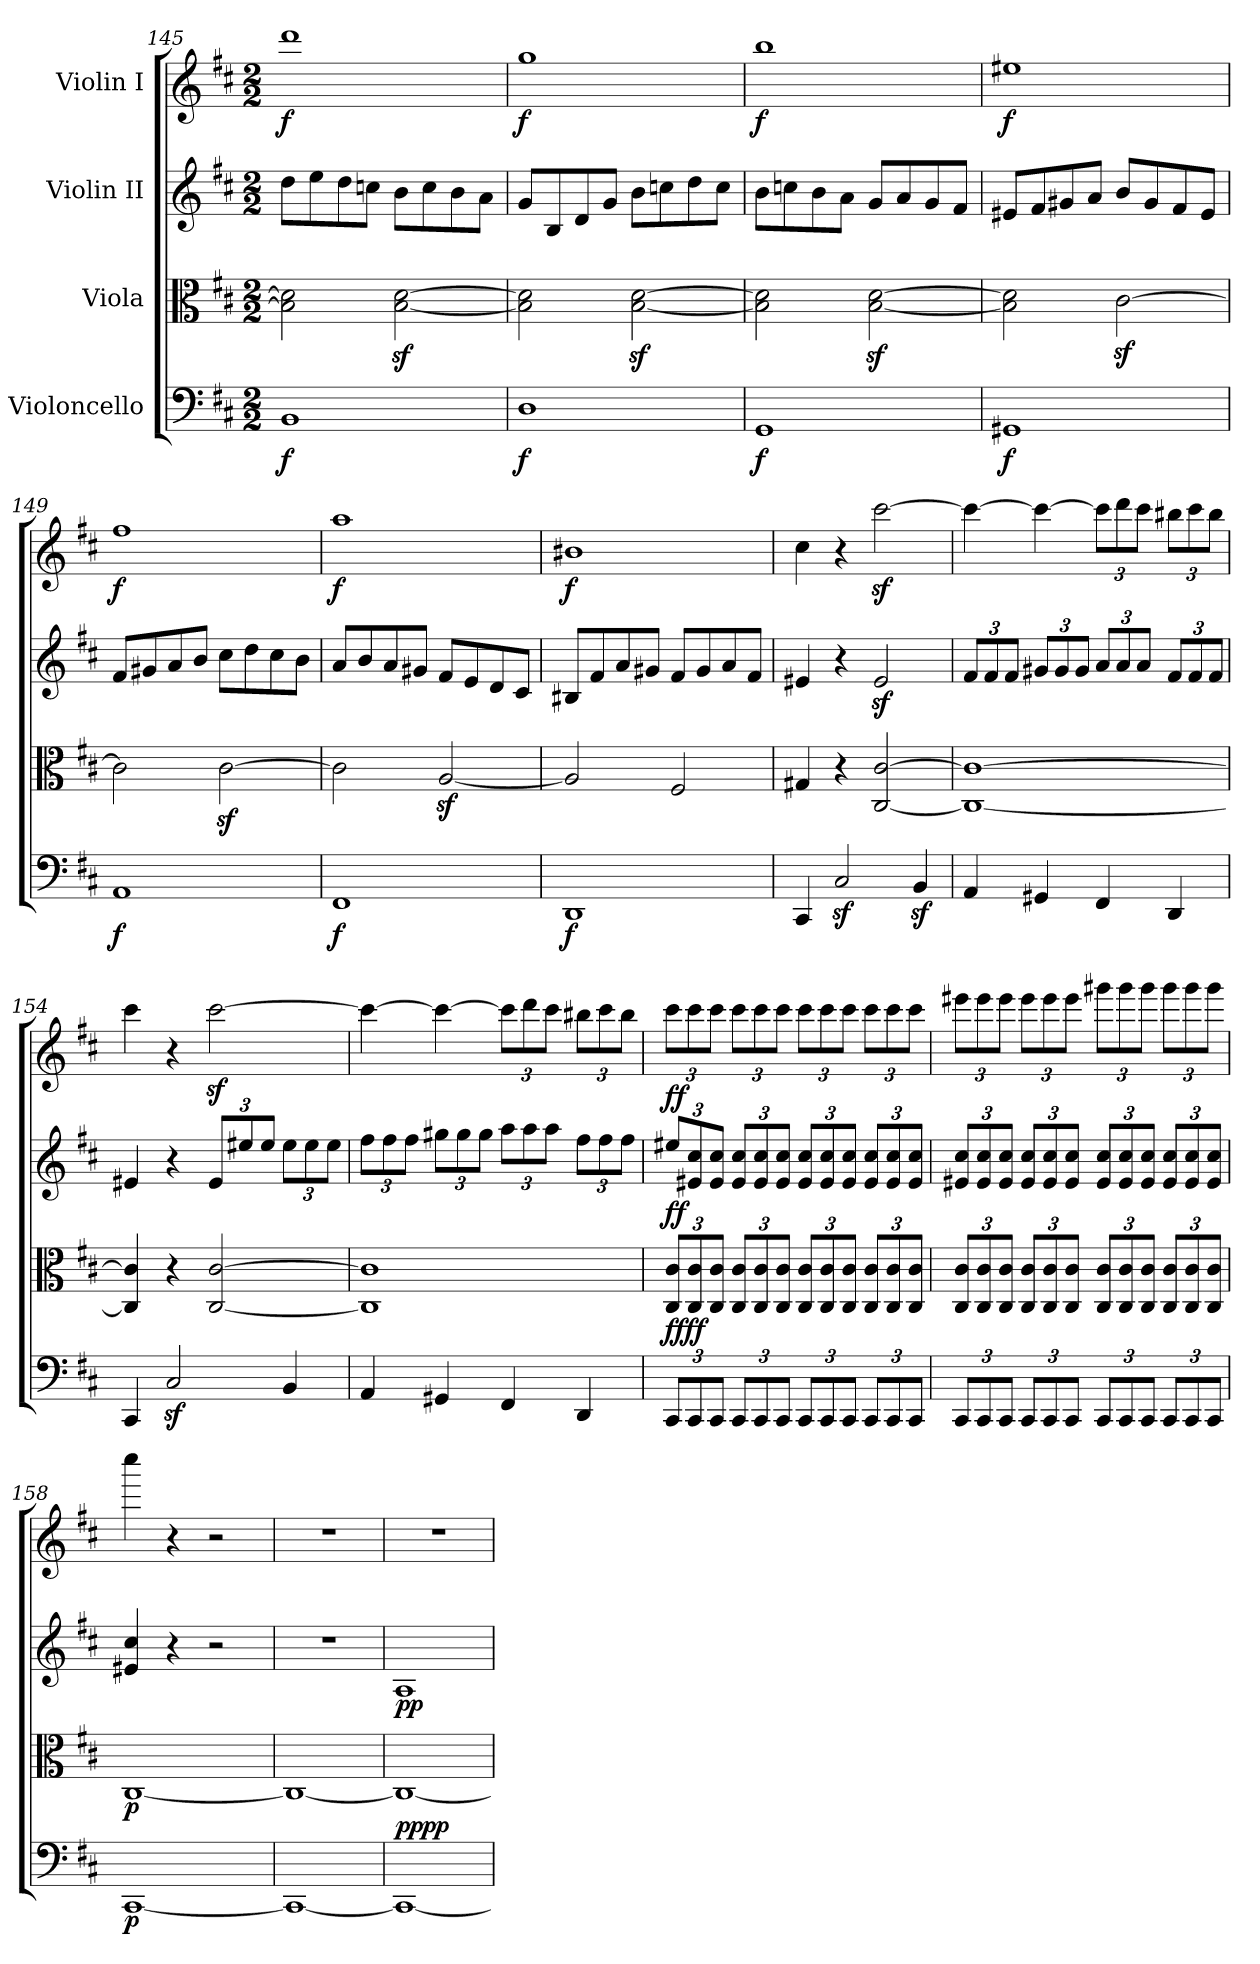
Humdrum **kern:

**kern	**dynam	**kern	**dynam	**kern	**dynam	**kern	**dynam
*part4	*part4	*part3	*part3	*part2	*part2	*part1	*part1
*staff4	*staff4	*staff3	*staff3	*staff2	*staff2	*staff1	*staff1
*I"Violoncello	*	*I"Viola	*	*I"Violin II	*	*I"Violin I	*
!!LO:PB:g=z
*clefF4	*	*clefC3	*	*clefG2	*	*clefG2	*
*k[f#c#]	*	*k[f#c#]	*	*k[f#c#]	*	*k[f#c#]	*
*M2/2	*	*M2/2	*	*M2/2	*	*M2/2	*
=145	=145	=145	=145	=145	=145	=145	=145
!	!LO:DY:b	!	!	!	!	!	!LO:DY:b
1BB	f	2B\] 2d\]	.	8dd\L	.	1ddd	f
.	.	.	.	8ee\	.	.	.
.	.	.	.	8dd\	.	.	.
.	.	.	.	8ccn\J	.	.	.
.	.	[2B\z< [2d\z<	.	8b\L	.	.	.
.	.	.	.	8cc\	.	.	.
.	.	.	.	8b\	.	.	.
.	.	.	.	8a\J	.	.	.
=146	=146	=146	=146	=146	=146	=146	=146
!	!LO:DY:b	!	!	!	!	!	!LO:DY:b
1D	f	2B\] 2d\]	.	8g/L	.	1gg	f
.	.	.	.	8B/	.	.	.
.	.	.	.	8d/	.	.	.
.	.	.	.	8g/J	.	.	.
.	.	[2B\z< [2d\z<	.	8b\L	.	.	.
.	.	.	.	8ccn\	.	.	.
.	.	.	.	8dd\	.	.	.
.	.	.	.	8cc\J	.	.	.
=147	=147	=147	=147	=147	=147	=147	=147
!	!LO:DY:b	!	!	!	!	!	!LO:DY:b
1GG	f	2B\] 2d\]	.	8b\L	.	1bb	f
.	.	.	.	8ccn\	.	.	.
.	.	.	.	8b\	.	.	.
.	.	.	.	8a\J	.	.	.
.	.	[2B\z< [2d\z<	.	8g/L	.	.	.
.	.	.	.	8a/	.	.	.
.	.	.	.	8g/	.	.	.
.	.	.	.	8f#/J	.	.	.
=148	=148	=148	=148	=148	=148	=148	=148
!	!LO:DY:b	!	!	!	!	!	!LO:DY:b
1GG#X	f	2B\] 2d\]	.	8e#X/L	.	1ee#X	f
.	.	.	.	8f#/	.	.	.
.	.	.	.	8g#X/	.	.	.
.	.	.	.	8a/J	.	.	.
.	.	[2c#z<\	.	8b/L	.	.	.
.	.	.	.	8g#/	.	.	.
.	.	.	.	8f#/	.	.	.
.	.	.	.	8e#/J	.	.	.
!!LO:LB:g=z
=149	=149	=149	=149	=149	=149	=149	=149
!	!LO:DY:b	!	!	!	!	!	!LO:DY:b
1AA	f	2c#\]	.	8f#/L	.	1ff#	f
.	.	.	.	8g#X/	.	.	.
.	.	.	.	8a/	.	.	.
.	.	.	.	8b/J	.	.	.
.	.	[2c#z<\	.	8cc#\L	.	.	.
.	.	.	.	8dd\	.	.	.
.	.	.	.	8cc#\	.	.	.
.	.	.	.	8b\J	.	.	.
=150	=150	=150	=150	=150	=150	=150	=150
!	!LO:DY:b	!	!	!	!	!	!LO:DY:b
1FF#	f	2c#\]	.	8a/L	.	1aa	f
.	.	.	.	8b/	.	.	.
.	.	.	.	8a/	.	.	.
.	.	.	.	8g#X/J	.	.	.
.	.	[2Az</	.	8f#/L	.	.	.
.	.	.	.	8e/	.	.	.
.	.	.	.	8d/	.	.	.
.	.	.	.	8c#/J	.	.	.
=151	=151	=151	=151	=151	=151	=151	=151
!	!LO:DY:b	!	!	!	!	!	!LO:DY:b
1DD	f	2A/]	.	8B#X/L	.	1b#X	f
.	.	.	.	8f#/	.	.	.
.	.	.	.	8a/	.	.	.
.	.	.	.	8g#X/J	.	.	.
.	.	2F#/	.	8f#/L	.	.	.
.	.	.	.	8g#/	.	.	.
.	.	.	.	8a/	.	.	.
.	.	.	.	8f#/J	.	.	.
=152	=152	=152	=152	=152	=152	=152	=152
4CC#/	.	4G#X/	.	4e#X/	.	4cc#\	.
2C#z</	.	4r	.	4r	.	4r	.
.	.	[2C#/ [2c#/	.	2e#z</	.	[2ccc#z<\	.
4BBz>/	.	.	.	.	.	.	.
!!LO:PB:g=z
=153	=153	=153	=153	=153	=153	=153	=153
*	*	*	*	*Xbrackettup	*	*	*
4AA/	.	1C#_ 1c#_	.	12f#/L	.	4ccc#\_	.
.	.	.	.	12f#/	.	.	.
.	.	.	.	12f#/J	.	.	.
4GG#X/	.	.	.	12g#X/L	.	4ccc#\_	.
.	.	.	.	12g#/	.	.	.
.	.	.	.	12g#/J	.	.	.
*	*	*	*	*	*	*Xbrackettup	*
4FF#/	.	.	.	12a/L	.	12ccc#\L]	.
.	.	.	.	12a/	.	12ddd\	.
.	.	.	.	12a/J	.	12ccc#\J	.
4DD/	.	.	.	12f#/L	.	12bb#X\L	.
.	.	.	.	12f#/	.	12ccc#\	.
.	.	.	.	12f#/J	.	12bb#\J	.
=154	=154	=154	=154	=154	=154	=154	=154
4CC#/	.	4C#/] 4c#/]	.	4e#X/	.	4ccc#\	.
2C#z>/	.	4r	.	4r	.	4r	.
.	.	[2C#/ [2c#/	.	12e#/L	.	[2ccc#z<\	.
.	.	.	.	12ee#X/	.	.	.
.	.	.	.	12ee#/J	.	.	.
4BB/	.	.	.	12ee#\L	.	.	.
.	.	.	.	12ee#\	.	.	.
.	.	.	.	12ee#\J	.	.	.
!!LO:PB:g=z
=155	=155	=155	=155	=155	=155	=155	=155
4AA/	.	1C#] 1c#]	.	12ff#\L	.	4ccc#\_	.
.	.	.	.	12ff#\	.	.	.
.	.	.	.	12ff#\J	.	.	.
4GG#X/	.	.	.	12gg#X\L	.	4ccc#\_	.
.	.	.	.	12gg#\	.	.	.
.	.	.	.	12gg#\J	.	.	.
4FF#/	.	.	.	12aa\L	.	12ccc#\L]	.
.	.	.	.	12aa\	.	12ddd\	.
.	.	.	.	12aa\J	.	12ccc#\J	.
4DD/	.	.	.	12ff#\L	.	12bb#X\L	.
.	.	.	.	12ff#\	.	12ccc#\	.
.	.	.	.	12ff#\J	.	12bb#\J	.
=156	=156	=156	=156	=156	=156	=156	=156
*Xbrackettup	*	*Xbrackettup	*	*	*	*	*
!	!LO:DY:b	!	!	!	!	!	!
!	!LO:DY:n=1:a	!	!	!	!LO:DY:b	!	!LO:DY:b
12CC#/L	ff ff	12C#/ 12c#/L	.	12ee#X/L	ff	12ccc#\L	ff
12CC#/	.	12C#/ 12c#/	.	12e#X/ 12cc#/	.	12ccc#\	.
12CC#/J	.	12C#/ 12c#/J	.	12e#/ 12cc#/J	.	12ccc#\J	.
12CC#/L	.	12C#/ 12c#/L	.	12e#/ 12cc#/L	.	12ccc#\L	.
12CC#/	.	12C#/ 12c#/	.	12e#/ 12cc#/	.	12ccc#\	.
12CC#/J	.	12C#/ 12c#/J	.	12e#/ 12cc#/J	.	12ccc#\J	.
12CC#/L	.	12C#/ 12c#/L	.	12e#/ 12cc#/L	.	12ccc#\L	.
12CC#/	.	12C#/ 12c#/	.	12e#/ 12cc#/	.	12ccc#\	.
12CC#/J	.	12C#/ 12c#/J	.	12e#/ 12cc#/J	.	12ccc#\J	.
12CC#/L	.	12C#/ 12c#/L	.	12e#/ 12cc#/L	.	12ccc#\L	.
12CC#/	.	12C#/ 12c#/	.	12e#/ 12cc#/	.	12ccc#\	.
12CC#/J	.	12C#/ 12c#/J	.	12e#/ 12cc#/J	.	12ccc#\J	.
!!LO:LB:g=z
=157	=157	=157	=157	=157	=157	=157	=157
12CC#/L	.	12C#/ 12c#/L	.	12e#X/ 12cc#/L	.	12eee#X\L	.
12CC#/	.	12C#/ 12c#/	.	12e#/ 12cc#/	.	12eee#\	.
12CC#/J	.	12C#/ 12c#/J	.	12e#/ 12cc#/J	.	12eee#\J	.
12CC#/L	.	12C#/ 12c#/L	.	12e#/ 12cc#/L	.	12eee#\L	.
12CC#/	.	12C#/ 12c#/	.	12e#/ 12cc#/	.	12eee#\	.
12CC#/J	.	12C#/ 12c#/J	.	12e#/ 12cc#/J	.	12eee#\J	.
12CC#/L	.	12C#/ 12c#/L	.	12e#/ 12cc#/L	.	12ggg#X\L	.
12CC#/	.	12C#/ 12c#/	.	12e#/ 12cc#/	.	12ggg#\	.
12CC#/J	.	12C#/ 12c#/J	.	12e#/ 12cc#/J	.	12ggg#\J	.
12CC#/L	.	12C#/ 12c#/L	.	12e#/ 12cc#/L	.	12ggg#\L	.
12CC#/	.	12C#/ 12c#/	.	12e#/ 12cc#/	.	12ggg#\	.
12CC#/J	.	12C#/ 12c#/J	.	12e#/ 12cc#/J	.	12ggg#\J	.
=158	=158	=158	=158	=158	=158	=158	=158
!	!LO:DY:b	!	!LO:DY:b	!	!	!	!
[1CC#	p	[1C#	p	4e#X/ 4cc#/	.	4cccc#\	.
.	.	.	.	4r	.	4r	.
.	.	.	.	2r	.	2r	.
=159	=159	=159	=159	=159	=159	=159	=159
1CC#_	.	1C#_	.	1r	.	1r	.
=160	=160	=160	=160	=160	=160	=160	=160
!	!LO:DY:b	!	!	!	!	!	!
!	!LO:DY:n=1:a	!	!	!	!LO:DY:b	!	!
1CC#_	pp pp	1C#_	.	1A	pp	1r	.
=	=	=	=	=	=	=	=
*-	*-	*-	*-	*-	*-	*-	*-
